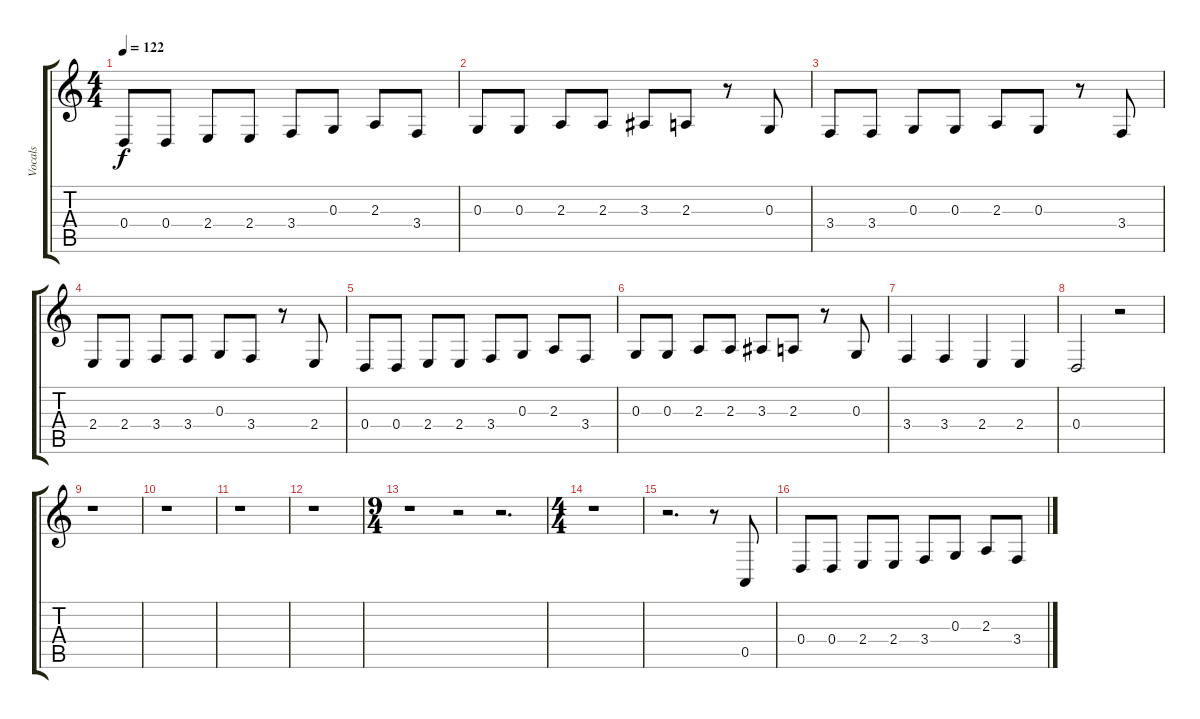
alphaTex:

\track ("Vocals" "Vocals") {instrument brightacousticpiano}
\staff {score tabs}
\tuning (E4 B3 G3 D3 A2 E2) {hide}
\ts (4 4)
\tempo 122
\clef g2
\ks c
0.4.8{dy f} 0.4.8 2.4.8 2.4.8 3.4.8 0.3.8 2.3.8 3.4.8 |
0.3.8 0.3.8 2.3.8 2.3.8 3.3.8 2.3.8 r.8 0.3.8 |
3.4.8 3.4.8 0.3.8 0.3.8 2.3.8 0.3.8 r.8 3.4.8 |
2.4.8 2.4.8 3.4.8 3.4.8 0.3.8 3.4.8 r.8 2.4.8 |
0.4.8 0.4.8 2.4.8 2.4.8 3.4.8 0.3.8 2.3.8 3.4.8 |
0.3.8 0.3.8 2.3.8 2.3.8 3.3.8 2.3.8 r.8 0.3.8 |
3.4.4 3.4.4 2.4.4 2.4.4 |
0.4.2 r.2 |
r.1 |
r.1 |
r.1 |
r.1 |
\ts (9 4)
r.1 r.2 r.2{d} |
\ts (4 4)
r.1 |
r.2{d} r.8 0.5.8 |
0.4.8 0.4.8 2.4.8 2.4.8 3.4.8 0.3.8 2.3.8 3.4.8
